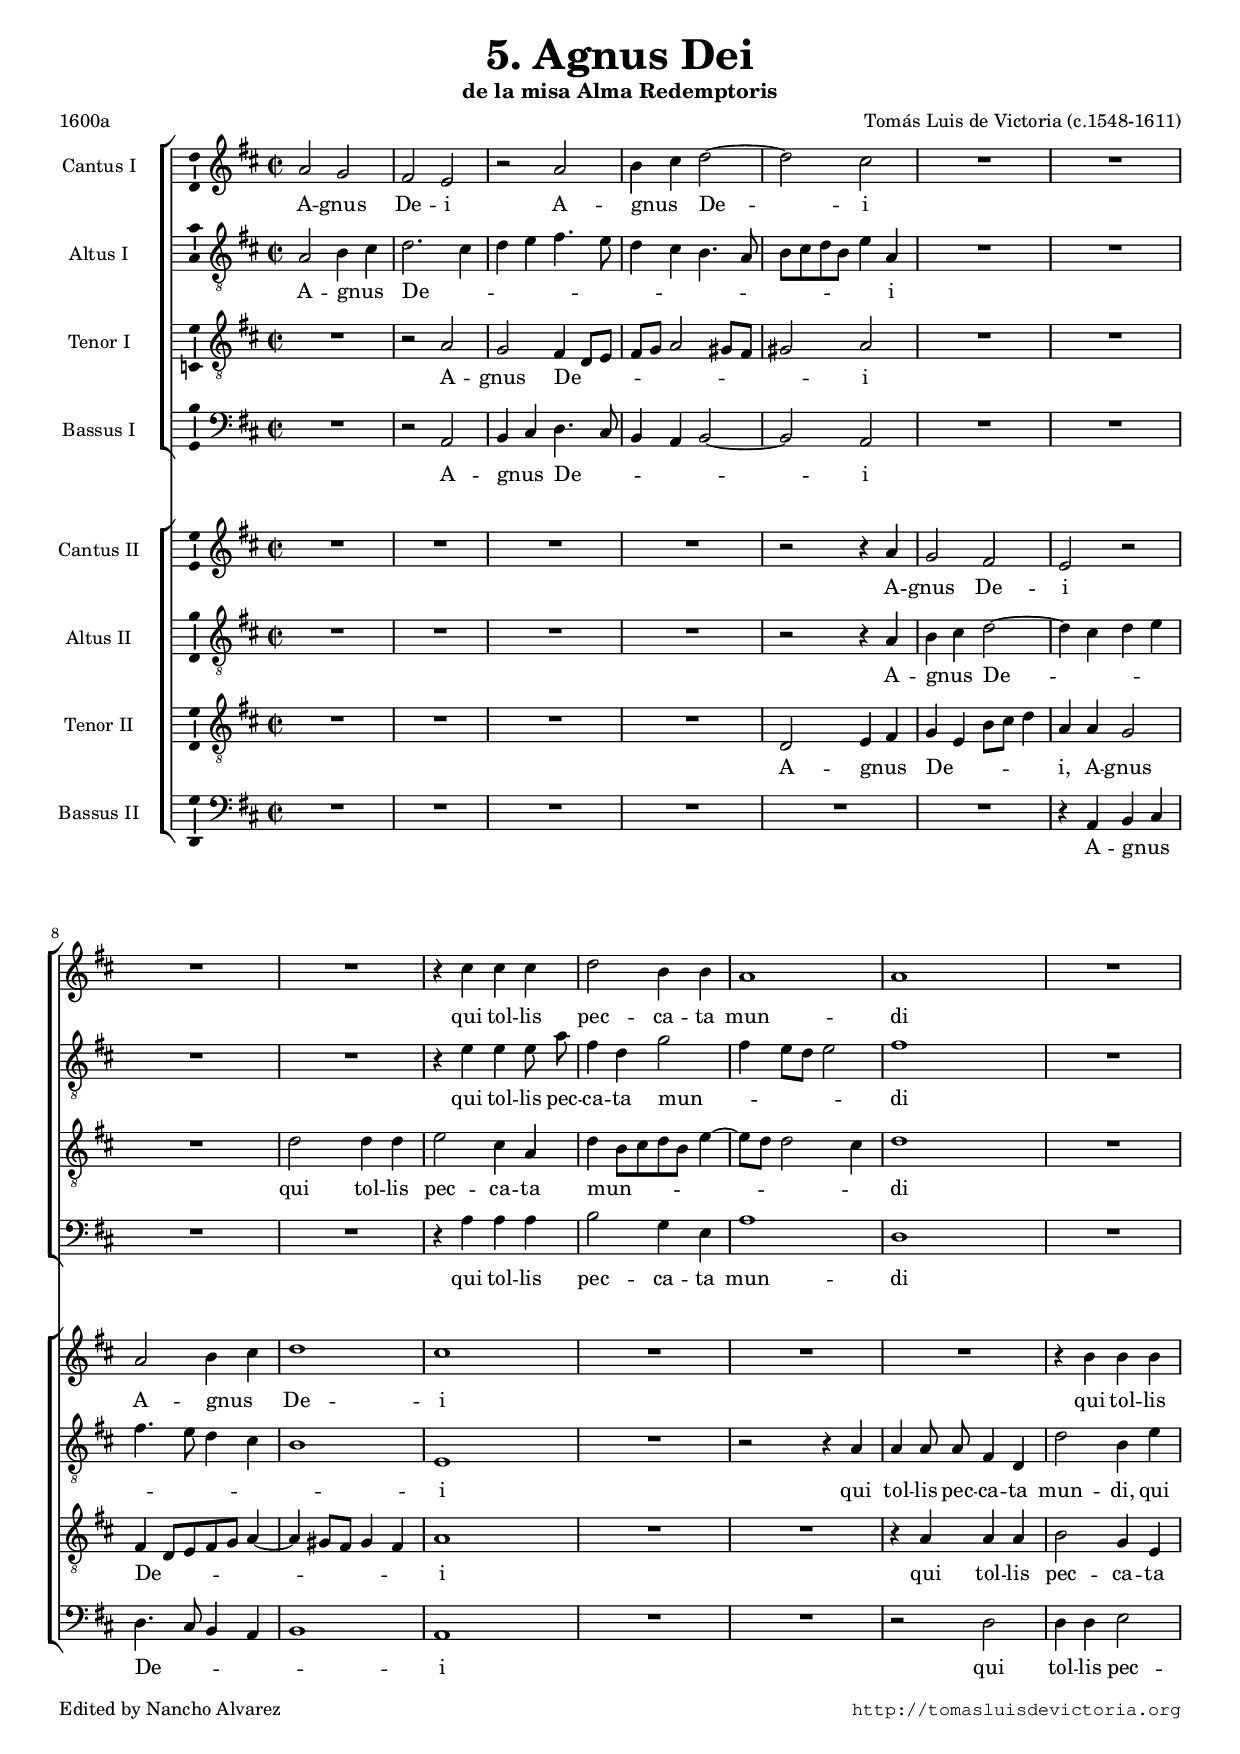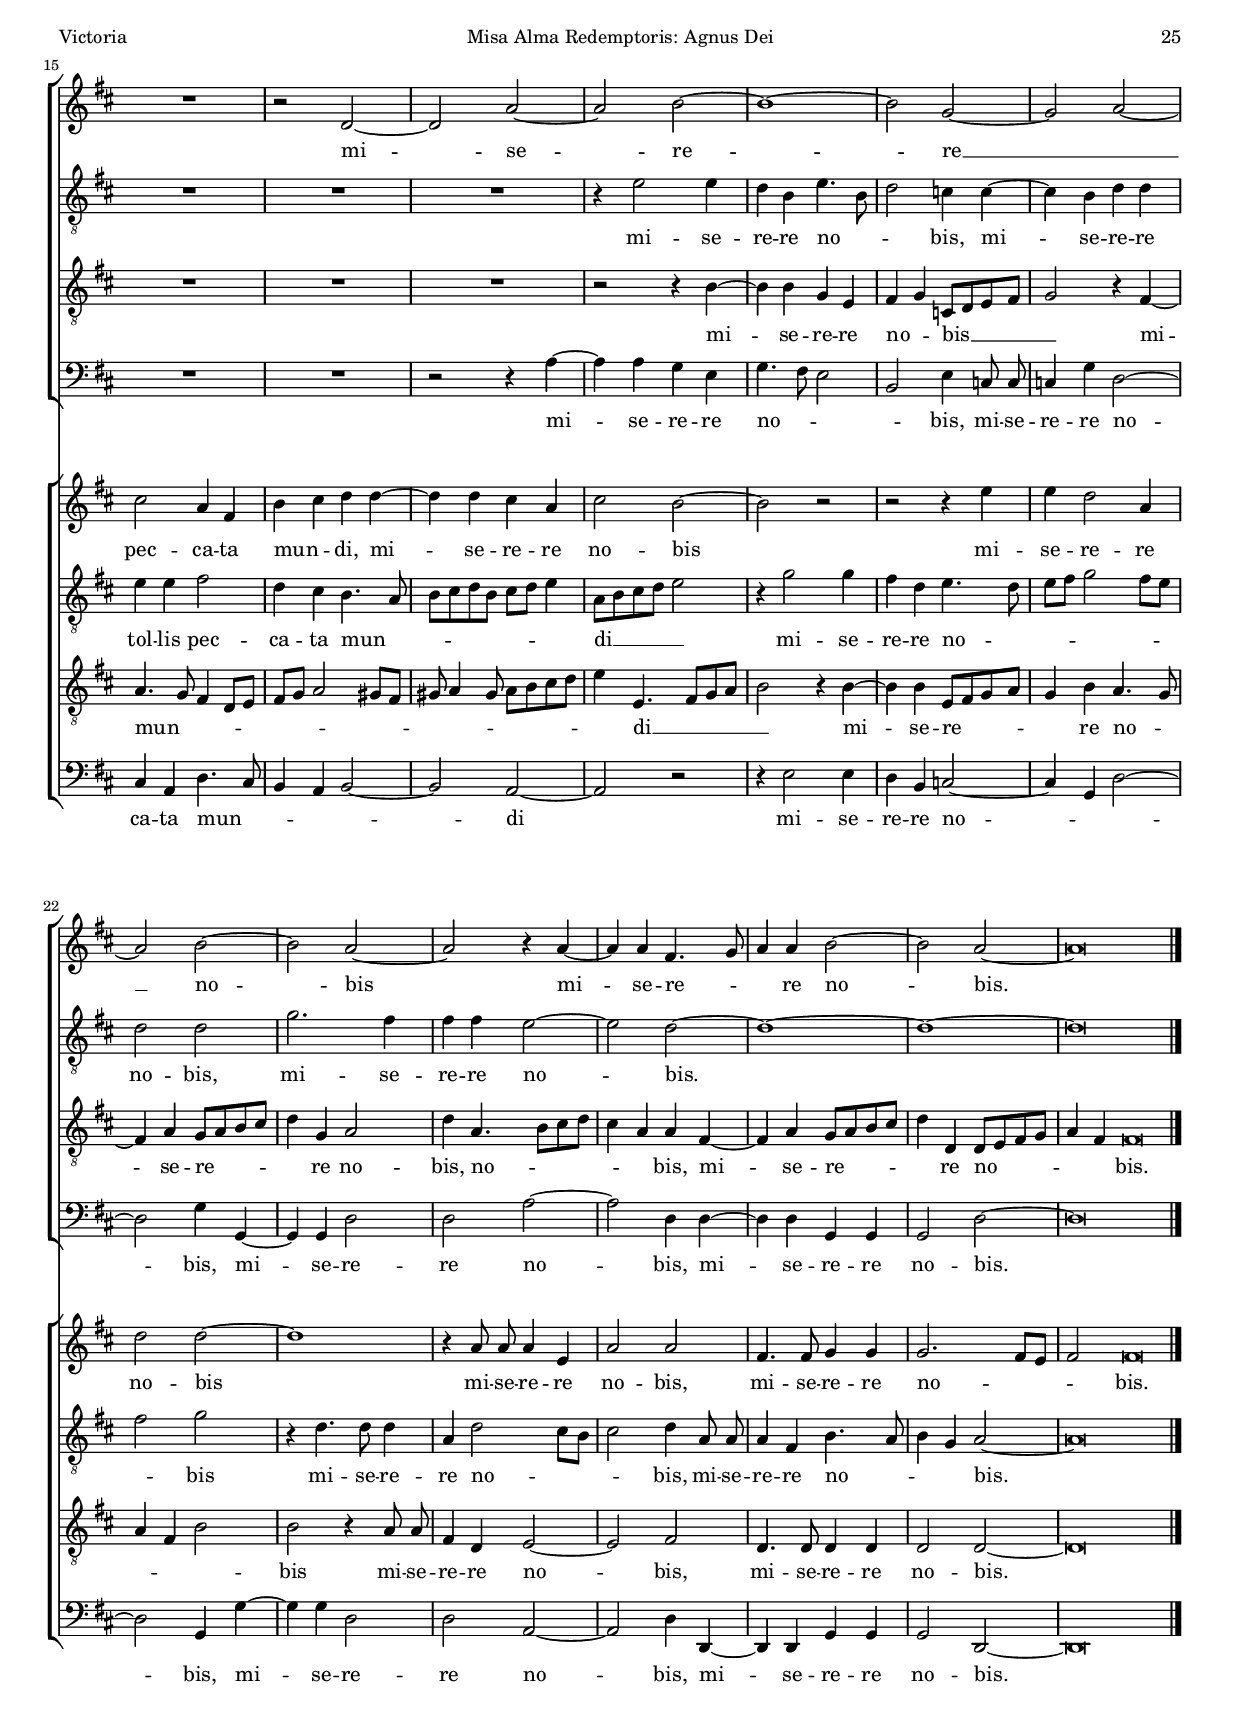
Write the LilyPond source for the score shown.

\version "2.18.0"

#(set-default-paper-size "a4")
#(set-global-staff-size 16.2)
#(ly:set-option 'point-and-click #f)
%mobile -s10.5 -i1.2

italicas=\override LyricText.font-shape = #'italic
rectas=\override LyricText.font-shape = #'upright
ss=\once \set suggestAccidentals = ##t
incipitwidth = 20
letrachica=\override LyricText.font-size = #-3

htitle="Misa Alma Redemptoris: Agnus Dei"
hcomposer="Victoria"

\header {
	title=\markup{\fontsize #3 "5. Agnus Dei"}
	subtitle="de la misa Alma Redemptoris"
        %subsubtitle=\markup{\null \vspace #.1 }
	composer="Tomás Luis de Victoria (c.1548-1611)"
        pdfauthor=\composer
	%opus="(-)"
	poet="1600a"
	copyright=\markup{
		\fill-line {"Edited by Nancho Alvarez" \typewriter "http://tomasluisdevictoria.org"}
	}
%	tagline=""
}


global={\key f \major \time 2/2  \skip 1*28 \bar "|."
}

cantus={
	c''2 bes' |
	a' g' |
	r c'' |
	d''4 e'' f''2 ~ |
%5
	f'' e'' |
	R1*4/4 |
	R1*4/4 |
	R1*4/4 |
	R1*4/4 |
%10
	r4 e'' e'' e'' |
	f''2 d''4 d'' |
	c''1 |
	c'' |
	R1*4/4 |
%15
	R1*4/4 | 
	r2 f' ~ |
	f' c'' ~ |
	c'' d'' ~ |
	d''1 ~ |
%20
	d''2 bes' ~ |
	bes' c'' ~ |
	c'' d'' ~ |
	d'' c'' ~ |
	c'' r4 c'' ~ |
%25
	c'' c'' a'4. bes'8 |
	c''4 c'' d''2 ~ |
	d'' c'' ~ |
	c''\breve*1/2
}

altus={
	c'2 d'4 e' |
	f'2. e'4 |
	f' g' a'4. g'8 |
	f'4 e' d'4. c'8 |
%5
	d' e' f' d' g'4 c' |
	R1*4/4 |
	R1*4/4 |
	R1*4/4 |
	R1*4/4 |
%10
	\set Staff.autoBeaming = ##f
	r4 g' g' g'8 c'' |
	\set Staff.autoBeaming = ##t
	a'4 f' bes'2 |
	a'4 g'8 f' g'2 |
	a'1 |
	R1*4/4 |
%15
	R1*4/4 |
	R1*4/4 |
	R1*4/4 |
	r4 g'2 g'4 |
	f' d' g'4. d'8 |
%20
	f'2 ees'4 ees' ~ |
	ees' d' f' f' |
	f'2 f' |
	bes'2. a'4 |
	a' a' g'2 ~ |
%25
	g' f' ~ |
	f'1 ~ |
	f' ~ |
	f'\breve*1/2
}

tenor={
	R1*4/4 |
	r2 c' |
	bes a4 f8 g |
	a bes c'2 b8 a |
%5
	b2 c' |
	R1*4/4 |
	R1*4/4 |
	R1*4/4 |
	f'2 f'4 f' |
%10
	g'2 e'4 c' |
	f'  d'8[ e' f' d'] g'4 ~ |
	g'8 f' f'2 e'4 |
	f'1 |
	R1*4/4 |
%15
	R1*4/4 |
	R1*4/4 |
	R1*4/4 |
	r2 r4 d' ~ |
	d' d' bes g |
%20
	a bes ees8 f g a |
	bes2 r4 a ~ |
	a c' bes8 c' d' e' |
	f'4 bes c'2 |
	f'4 c'4. d'8 e' f' |
%25
	e'4 c' c' a ~ |
	a c' bes8 c' d' e' |
	f'4 f f8 g a bes |
	c'4 a a\breve*1/4
}

bassus={
	R1*4/4 |
	r2 c |
	d4 e f4. e8 |
	d4 c d2 ~ |
%5
	d c |
	R1*4/4 |
	R1*4/4 |
	R1*4/4 |
	R1*4/4 |
%10
	r4 c' c' c' |
	d'2 bes4 g |
	c'1 |
	f |
	R1*4/4 |
%15
	R1*4/4 |
	R1*4/4 |
	r2 r4 c' ~ |
	c' c' bes g |
	bes4. a8 g2 |
%20
	\set Staff.autoBeaming = ##f
	d g4 ees8 ees |
	\set Staff.autoBeaming = ##t
	ees4 bes f2 ~ |
	f bes4 bes, ~ |
	bes, bes, f2 |
	f c' ~ |
%25
	c' f4 f ~ |
	f f bes, bes, |
	bes,2 f ~ |
	f\breve*1/2
}

cantusdos={
	R1*4/4 |
	R1*4/4 |
	R1*4/4 |
	R1*4/4 |
%5
	r2 r4 c'' |
	bes'2 a' |
	g' r |
	c'' d''4 e'' |
	f''1 |
%10
	e'' |
	R1*4/4 |
	R1*4/4 |
	R1*4/4 |
	r4 d'' d'' d'' |
%15
	e''2 c''4 a' |
	d'' e'' f'' f'' ~ |
	f'' f'' e'' c'' |
	e''2 d'' ~ |
	d'' r |
%20
	r r4 g'' |
	g'' f''2 c''4 |
	f''2 f'' ~ |
	f''1 |
	\set Staff.autoBeaming = ##f
	r4 c''8 c'' c''4 g' |
	\set Staff.autoBeaming = ##t
%25
	c''2 c'' |
	a'4. a'8 bes'4 bes' |
	bes'2. a'8 g' |
	a'2 a'\breve*1/4
}

altusdos={
	R1*4/4 |
	R1*4/4 |
	R1*4/4 |
	R1*4/4 |
%5
	r2 r4 c' |
	d' e' f'2 ~ |
	f'4 e' f' g' |
	a'4. g'8 f'4 e' |
	d'1 |
%10
	g |
	R1*4/4 |
	r2 r4 c' |
	\set Staff.autoBeaming = ##f
	c' c'8 c' a4 f |
	\set Staff.autoBeaming = ##t
	f'2 d'4 g' |
%15
	g' g' a'2 |
	f'4 e' d'4. c'8 |
	d' e' f' d' e' f' g'4 |
	c'8 d' e' f' g'2 |
	r4 bes'2 bes'4 |
%20
	a' f' g'4. f'8 |
	g' a' bes'2 a'8 g' |
	a'2 bes' |
	r4 f'4. f'8 f'4 |
	c' f'2 e'8 d' |
%25
	\set Staff.autoBeaming = ##f
	e'2 f'4 c'8 c' |
	\set Staff.autoBeaming = ##t
	c'4 a d'4. c'8 |
	d'4 bes c'2 ~ |
	c'\breve*1/2
}

tenordos={
	R1*4/4 |
	R1*4/4 |
	R1*4/4 |
	R1*4/4 |
%5
	f2 g4 a |
	bes g d'8 e' f'4 |
	c' c' bes2 |
	a4  f8[ g a bes] c'4 ~ |
	c' b8 a b4 a |
%10
	c'1 |
	R1*4/4 |
	R1*4/4 |
	r4 c' c' c' |
	d'2 bes4 g |
%15
	c'4. bes8 a4 f8 g |
	a bes c'2 b8 a |
	b c'4 b8 c' d' e' f' |
	g'4 g4. a8 bes c' |
	d'2 r4 d' ~ |
%20
	d' d' g8 a bes c' |
	bes4 d' c'4. bes8 |
	c'4 a d'2 |
	\set Staff.autoBeaming = ##f
	d' r4 c'8 c' |
	\set Staff.autoBeaming = ##t
	a4 f g2 ~ |
%25
	g a |
	f4. f8 f4 f |
	f2 f ~ |
	f\breve*1/2
}

bassusdos={
	R1*4/4 |
	R1*4/4 |
	R1*4/4 |
	R1*4/4 |
%5
	R1*4/4 |
	R1*4/4 |
	r4 c d e |
	f4. e8 d4 c |
	d1 |
%10
	c |
	R1*4/4 |
	R1*4/4 |
	r2 f |
	f4 f g2 |
%15
	e4 c f4. e8 |
	d4 c d2 ~ |
	d c ~ |
	c r |
	r4 g2 g4 |
%20
	f d ees2 ~ |
	ees4 bes, f2 ~ |
	f bes,4 bes ~ |
	bes bes f2 |
	f c ~ |
%25
	c f4 f, ~ |
	f, f, bes, bes, |
	bes,2 f, ~ |
	f,\breve*1/2
}

textocantus=\lyricmode{
A -- gnus De -- i
A -- gnus _ De -- _ i
qui tol -- lis pec -- ca -- ta mun -- di
mi -- _ se -- _ re -- _ _ re __ _ _ _ no -- _ bis _
mi -- _ se -- re -- _ _ re no -- _ bis. _
}
textocantusb=\lyricmode{
\letrachica
_ _ _ _ _ _ _ _ _ _ _ _ _ _ _ _ _ _
do -- _ na _ no -- _ _ bis __ _ _ _ pa -- _ cem _
do -- _ na no -- _ _ bis pa -- _ cem. _
}

textoaltus=\lyricmode{
A -- gnus _ De -- _ _ _ _ _ _ _ _ _ _ _ _ _ _ i
qui tol -- lis pec -- ca -- ta mun -- _ _ _ _ di
mi -- se -- re -- re no -- _ _ bis,
mi -- _ se -- re -- re no -- bis,
mi -- se -- re -- re no -- _ bis. _ _ _ 
}
textoaltusb=\lyricmode{
\letrachica
_ _ _ _ _ _ _ _ _ _ _ _ _ _ _ _ _ _ _ _ _ _ _ 
_ _ _ _ _ _ _ _ 
do -- na no -- bis pa -- _ _ cem,
do -- _ na no -- bis pa -- cem,
do -- na no -- bis pa -- _ cem. _ _ _ 
}

textotenor=\lyricmode{
A -- gnus De -- _ _ _ _ _ _ _ _ i
qui tol -- lis pec -- ca -- ta mun -- _ _ _ _ _ _ _ _ _ di
mi -- _ se -- re -- re no -- _ bis __ _ _ _ _ 
mi -- _ se -- re -- _ _ _ _ re no -- bis,
no -- _ _ _ _ _ bis,
mi -- _ se -- re -- _ _ _ _ re no -- _ _ _ _ _ bis.
}
textotenorb=\lyricmode{
\letrachica
_ _ _ _ _ _ _ _ _ _ _ _ _ _ _ _ _ _ _ _ _ _ _ 
_ _ _ _ _ _
do -- _ na no -- bis pa -- _ cem __ _ _ _ _ 
do -- _ na no -- _ _ _ _ bis pa -- cem, pa -- _ _ _ _ _ cem,
do -- _ na no -- _ _ _ _ bis pa -- _ _ _ _ _ cem.
}

textobassus=\lyricmode{
A -- gnus _ De -- _ _ _ _ _ i
qui tol -- lis pec -- ca -- ta mun -- di
mi -- _ se -- re -- re no -- _ _ _ bis,
mi -- se -- re -- re no -- _ bis,
mi -- _ se -- re -- re no -- _ bis,
mi -- _ se -- re -- re no -- bis. _
}
textobassusb=\lyricmode{
\letrachica
_ _ _ _ _ _ _ _ _ _ _ _ _ _ _ _ _ _ 
do -- _ na no -- bis pa -- _ _ _ cem,
do -- na no -- bis pa -- _ cem,
do -- _ na no -- bis pa -- _ cem,
do -- _ na no -- bis pa -- cem. _
}

textocantusdos=\lyricmode{
A -- gnus De -- i
A -- gnus _ De -- i
qui tol -- lis pec -- ca -- ta mun -- _ di,
mi -- _ se -- re -- re no -- bis _
mi -- se -- re -- re no -- bis _
mi -- se -- re -- re no -- bis,
mi -- se -- re -- re no -- _ _ _ bis.
}
textocantusdosb=\lyricmode{
\letrachica
_ _ _ _ _ _ _ _ _ _ _ _ _ _ _ _ _ _ 
do -- _ na no -- bis pa -- cem _
do -- na no -- bis pa -- cem _
do -- na no -- bis pa -- cem,
do -- na no -- bis pa -- _ _ _ cem.
}

textoaltusdos=\lyricmode{
A -- gnus _ De -- _ _ _ _ _ _ _ _ _ i
qui tol -- lis pec -- ca -- ta mun -- di,
qui tol -- lis pec -- ca -- ta mun -- _ _ _ _ _ _ _ _ di __ _ _ _ _ 
mi -- se -- re -- re no -- _ _ _ _ _ _ _ bis
mi -- se -- re -- re no -- _ _ _ bis,
mi -- se -- re -- re no -- _ _ _ bis. _
}
textoaltusdosb=\lyricmode{
\letrachica
_ _ _ _ _ _ _ _ _ _ _ _ _ _ _ _ _ _ _ _ _ _ _ 
_ _ _ _ _ _ _ _ _ _
_ _ _ _ _ _ _ _ _ 
do -- na no -- bis pa -- _ _ _ _ _ _ _ cem
do -- na no -- bis pa -- _ _ _ cem,
do -- na no -- bis pa -- _ _ _ cem. _
}

textotenordos=\lyricmode{
A -- gnus _ De -- _ _ _ _ i, 
A -- gnus De -- _ _ _ _ _ _ _ _ _ _ i
qui tol -- lis pec -- ca -- ta mun -- _ _ _ _ _ _ _ _ _ _ _ _ _ _ _ _ _ di __ _ _ _ _ 
mi -- _ se -- re -- _ _ _ _ re no -- _ _ _ _ bis
mi -- se -- re -- re no -- _ bis,
mi -- se -- re -- re no -- bis. _
}
textotenordosb=\lyricmode{
\letrachica
_ _ _ _ _ _ _ _ _ _ _ _ _ _ _ _ _ _ _ _ _ _ _ 
_ _ _ _ _ _ _ _ _ _ _ _ _ _ _ _ _ _ _ 
_ _ _ _ _ _ _ _ _ _ 
do -- _ na no -- _ _ _ _ bis pa -- _ _ _ _ cem
do -- na no -- bis pa -- _ cem,
do -- na no -- bis pa -- cem. _
}

textobassusdos=\lyricmode{
A -- gnus _ De -- _ _ _ _ i
qui tol -- lis pec -- ca -- ta mun -- _ _ _ _ _ di _
mi -- se -- re -- re no -- _ _ _ _ bis,
mi -- _ se -- re -- re no -- _ bis,
mi -- _ se -- re -- re no -- bis. _
}
textobassusdosb=\lyricmode{
\letrachica
_ _ _ _ _ _ _ _ _ _ _ _ _ _ _ _ _ _ _ _ _ _ _ 
do -- na no -- bis pa -- _ _ _ _ cem,
do -- _ na no -- bis pa -- _ cem,
do -- _ na no -- bis pa -- cem. _
}

incipitcantus=\markup{
	\score{
		{ 
		\set Staff.instrumentName="Cantus I  "
		\override NoteHead.style = #'neomensural
		\override Rest.style = #'neomensural
		\override Staff.TimeSignature.style = #'neomensural
		\cadenzaOn 
		\clef "petrucci-g"
		\key f \major
		\time 4/4
		c''1
		} 
	\layout {
		\context {\Voice
			\remove Ligature_bracket_engraver
			\consists Mensural_ligature_engraver
		}
		line-width=\incipitwidth
		indent = 0
	}
	}
}

incipitaltus=\markup{
	\score{
		{ 
		\set Staff.instrumentName="Altus I   "
		\override NoteHead.style = #'neomensural 
		\override Rest.style = #'neomensural
		\override Staff.TimeSignature.style = #'neomensural
		\cadenzaOn 
		\clef "petrucci-c2"
		\key f \major
		\time 4/4
		c'1
		} 
	\layout {
		\context {\Voice
			\remove Ligature_bracket_engraver
			\consists Mensural_ligature_engraver
		}
		line-width=\incipitwidth
		indent = 0
	}
	}
}

incipittenor=\markup{
	\score{
		{ 
		\set Staff.instrumentName="Tenor I   "
		\override NoteHead.style = #'neomensural 
		\override Rest.style = #'neomensural
		\override Staff.TimeSignature.style = #'neomensural
		\cadenzaOn 
		\clef "petrucci-c3"
		\key f \major
		\time 4/4
		c'1
		} 
	\layout {
		\context {\Voice
			\remove Ligature_bracket_engraver
			\consists Mensural_ligature_engraver
		}
		line-width=\incipitwidth
		indent=0
	}
	}
}

incipitbassus=\markup{
	\score{
		{ 
		\set Staff.instrumentName="Bassus I  "
		\override NoteHead.style = #'neomensural 
		\override Rest.style = #'neomensural
		\override Staff.TimeSignature.style = #'neomensural
		\cadenzaOn 
		\clef "petrucci-c4"
		\key f \major
		\time 4/4
		c1
		} 
	\layout {
		\context {\Voice
			\remove Ligature_bracket_engraver
			\consists Mensural_ligature_engraver
		}
		line-width=\incipitwidth
		indent = 0
	}
	}
}

incipitcantusdos=\markup{
	\score{
		{ 
		\set Staff.instrumentName="Cantus II "
		\override NoteHead.style = #'neomensural
		\override Rest.style = #'neomensural
		\override Staff.TimeSignature.style = #'neomensural
		\cadenzaOn 
		\clef "petrucci-g"
		\key f \major
		\time 4/4
		c''2
		} 
	\layout {
		\context {\Voice
			\remove Ligature_bracket_engraver
			\consists Mensural_ligature_engraver
		}
		line-width=\incipitwidth
		indent = 0
	}
	}
}

incipitaltusdos=\markup{
	\score{
		{ 
		\set Staff.instrumentName="Altus II  "
		\override NoteHead.style = #'neomensural 
		\override Rest.style = #'neomensural
		\override Staff.TimeSignature.style = #'neomensural
		\cadenzaOn 
		\clef "petrucci-c2"
		\key f \major
		\time 4/4
		c'2
		} 
	\layout {
		\context {\Voice
			\remove Ligature_bracket_engraver
			\consists Mensural_ligature_engraver
		}
		line-width=\incipitwidth
		indent = 0
	}
	}
}

incipittenordos=\markup{
	\score{
		{ 
		\set Staff.instrumentName="Tenor II  "
		\override NoteHead.style = #'neomensural 
		\override Rest.style = #'neomensural
		\override Staff.TimeSignature.style = #'neomensural
		\cadenzaOn 
		\clef "petrucci-c3"
		\key f \major
		\time 4/4
		f1
		} 
	\layout {
		\context {\Voice
			\remove Ligature_bracket_engraver
			\consists Mensural_ligature_engraver
		}
		line-width=\incipitwidth
		indent=0
	}
	}
}

incipitbassusdos=\markup{
	\score{
		{ 
		\set Staff.instrumentName="Bassus II "
		\override NoteHead.style = #'neomensural 
		\override Rest.style = #'neomensural
		\override Staff.TimeSignature.style = #'neomensural
		\cadenzaOn 
		\clef "petrucci-c4"
		\key f \major
		\time 4/4
		c2
		} 
	\layout {
		\context {\Voice
			\remove Ligature_bracket_engraver
			\consists Mensural_ligature_engraver
		}
		line-width=\incipitwidth
		indent = 0
	}
	}
}


\score {\transpose c' a{
<<
\new ChoirStaff<<

	\new Staff <<\global
	\new Voice="v1" {
		%\set Staff.instrumentName=\incipitcantus
		\set Staff.instrumentName="Cantus I "
		\clef "treble"
		\cantus }
	\new Lyrics \lyricsto "v1" {\textocantus }
	%\new Lyrics \lyricsto "v1" {\textocantusb }
	>>

	
	\new Staff << \global
	\new Voice="v2" {
		%\set Staff.instrumentName=\incipitaltus
		\set Staff.instrumentName="Altus I "
		\clef "G_8" 
		\altus}
	\new Lyrics \lyricsto "v2" {\textoaltus }
	%\new Lyrics \lyricsto "v2" {\textoaltusb }
	>>

	
	\new Staff <<\global
	\new Voice="v3" {
		%\set Staff.instrumentName=\incipittenor
		\set Staff.instrumentName="Tenor I "
		\clef "G_8"
		\tenor }
	\new Lyrics \lyricsto "v3" {\textotenor }
	%\new Lyrics \lyricsto "v3" {\textotenorb }
	>>
	

	\new Staff <<\global
	\new Voice="v4" {
		%\set Staff.instrumentName=\incipitbassus
		\set Staff.instrumentName="Bassus I "
		\clef "bass" 
		\bassus }
	\new Lyrics \lyricsto "v4" {\textobassus }
	%\new Lyrics \lyricsto "v4" {\textobassusb }
	>>
	
>>

\new ChoirStaff<<

	\new Staff <<\global
	\new Voice="v5" {
		%\set Staff.instrumentName=\incipitcantusdos
		\set Staff.instrumentName="Cantus II "
		\clef "treble"
		\cantusdos }
	\new Lyrics \lyricsto "v5" {\textocantusdos }
	%\new Lyrics \lyricsto "v5" {\textocantusdosb }
	>>

	
	\new Staff << \global
	\new Voice="v6" {
		%\set Staff.instrumentName=\incipitaltusdos
		\set Staff.instrumentName="Altus II "
		\clef "G_8" 
		\altusdos }
	\new Lyrics \lyricsto "v6" {\textoaltusdos }
	%\new Lyrics \lyricsto "v6" {\textoaltusdosb }
	>>

	
	\new Staff <<\global
	\new Voice="v7" {
		%\set Staff.instrumentName=\incipittenordos
		\set Staff.instrumentName="Tenor II "
		\clef "G_8"
		\tenordos }
	\new Lyrics \lyricsto "v7" {\textotenordos }
	%\new Lyrics \lyricsto "v7" {\textotenordosb }
	>>
	

	\new Staff <<\global
	\new Voice="v8" {
		%\set Staff.instrumentName=\incipitbassusdos
		\set Staff.instrumentName="Bassus II "
		\clef "bass" 
		\bassusdos }
	\new Lyrics \lyricsto "v8" {\textobassusdos }
	%\new Lyrics \lyricsto "v8" {\textobassusdosb }
	>>
	
>>

>> 
	}%transpose

\layout{ 
	\context {\Lyrics 
		\override VerticalAxisGroup.staff-affinity = #UP
		\override VerticalAxisGroup.nonstaff-relatedstaff-spacing =
			#'((basic-distance . 0) (minimum-distance . 0) (padding . 1))
		\override LyricText.font-size = #1.2
		\override LyricHyphen.minimum-distance = #0.5
	}
	\context {\Score 
		tempoHideNote = ##t
		\override BarNumber.padding = #2 
	}
	\context {\Voice 
		melismaBusyProperties = #'()
		%autoBeaming = ##f
	}
        \context {\ChoirStaff 
                  \override StaffGrouper.staffgroup-staff-spacing =
                        #'((basic-distance . 15) (minimum-distance . 0) (padding . 1))
                  \override StaffGrouper.staff-staff-spacing =
                        #'((basic-distance . 11) (minimum-distance . 0) (padding . 1))
        }
	\context {\Staff 
                %\RemoveEmptyStaves
                %\override VerticalAxisGroup.remove-first = ##t
		\consists Ambitus_engraver 
		\override LigatureBracket.padding = #1
	}
}

%\midi { \mtempo }

}


\paper{
	evenHeaderMarkup=\markup  \fill-line { \fromproperty #'page:page-number-string \htitle \hcomposer }
	oddHeaderMarkup= \markup  \fill-line { \on-the-fly #not-first-page \hcomposer \on-the-fly #not-first-page \htitle \on-the-fly #not-first-page \fromproperty #'page:page-number-string }
	%system-count=20
	%page-count = 8
	ragged-last-bottom = ##f
	indent=1.9\cm
	system-system-spacing =
	#'((basic-distance . 20) (minimum-distance . 0) (padding . 5))
	top-system-spacing = % header
	#'((basic-distance . 9) (minimum-distance . 0) (padding . 0))
	last-bottom-spacing = % footer
	#'((basic-distance . 12) (minimum-distance . 0) (padding . 0))


first-page-number=24
oddHeaderMarkup=\markup \fill-line {\hcomposer \htitle \fromproperty #'page:page-number-string }
evenHeaderMarkup=\markup \fill-line {\on-the-fly #not-first-page \fromproperty #'page:page-number-string \on-the-fly #not-first-page \htitle \on-the-fly #not-first-page \hcomposer }
}